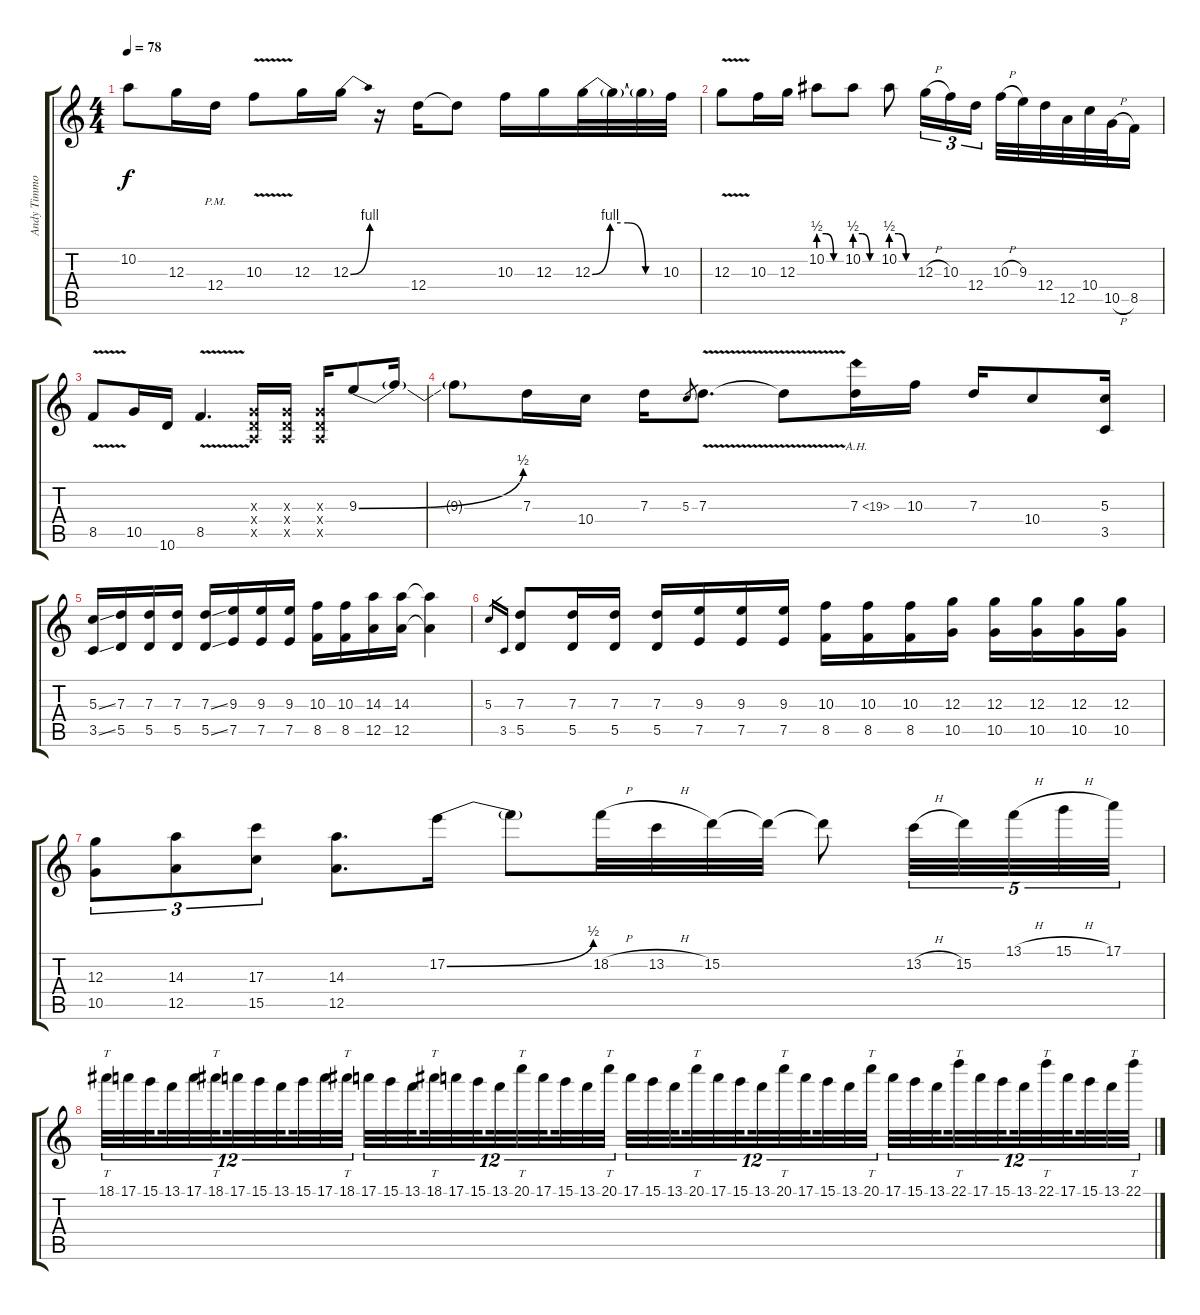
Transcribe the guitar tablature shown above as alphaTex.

\track ("Andy Timmons" "Andy Timmo") {instrument distortionguitar}
\staff {score tabs}
\tuning (E4 B3 G3 D3 A2 E2) {hide}
\ts (4 4)
\tempo 78
\clef g2
\ks c
10.2{t}.8{dy f} 12.3.16 12.4{pm}.16 10.3{v}.8 12.3.16 12.3{be (bend 0 0 60 4)}.16 r.16 12.4.16 12.4{t}.8 10.3.16 12.3.16 12.3{be (custom 0 0 15 4 30 4 45 0 60 0)}.32 12.3{t}.32 12.3{t}.32 10.3.32 |
12.3{v}.8 10.3.16 12.3.16 10.2{be (custom 0 2 20 2 40 0 60 0)}.8 10.2{be (custom 0 2 20 2 40 0 60 0)}.8 10.2{be (custom 0 2 20 2 40 0 60 0)}.8 12.3{h}.16{tu (3 2)} 10.3.16{tu (3 2)} 12.4.16{tu (3 2)} 10.3{h}.32 9.3.32 12.4.32 12.5.32 10.4.32 10.5{h}.32 8.5.16 |
8.5{v}.8 10.5.16 10.6.16 8.5{v}.4{d} (0.3{x} 0.4{x} 0.5{x}).16 (0.3{x} 0.4{x} 0.5{x}).16 (0.3{x} 0.4{x} 0.5{x}).16 9.3{be (bend 0 0 60 2)}.8 9.3{t}.16 |
9.3{t}.8 7.3.16 10.4.16 7.3.16 5.3.8{gr} 7.3{v}.8{d} 7.3{t}.8 7.3{ah 12}.16 10.3.16 7.3.16 10.4.8 (5.3 3.5).16 |
(5.3{ss} 3.5{ss}).16 (7.3 5.5).16 (7.3 5.5).16 (7.3 5.5).16 (7.3{ss} 5.5{ss}).16 (9.3 7.5).16 (9.3 7.5).16 (9.3 7.5).16 (10.3 8.5).16 (10.3 8.5).16 (14.3 12.5).16 (14.3 12.5).16 (14.3{t} 12.5{t}).4 |
5.3.16{gr} 3.5.16{gr} (7.3 5.5).8 (7.3 5.5).16 (7.3 5.5).16 (7.3 5.5).16 (9.3 7.5).16 (9.3 7.5).16 (9.3 7.5).16 (10.3 8.5).16 (10.3 8.5).16 (10.3 8.5).16 (12.3 10.5).16 (12.3 10.5).16 (12.3 10.5).16 (12.3 10.5).16 (12.3 10.5).16 |
(12.3 10.5).8{tu (3 2)} (14.3 12.5).8{tu (3 2)} (17.3 15.5).8{tu (3 2)} (14.3 12.5).8{d} 17.2{be (bend 0 0 60 2)}.16 17.2{t}.8 18.2{h}.32 13.2{h}.32 15.2.32 15.2{t}.32 15.2{t}.8 13.2{h}.32{tu (5 4)} 15.2.32{tu (5 4)} 13.1{h}.32{tu (5 4)} 15.1{h}.32{tu (5 4)} 17.1.32{tu (5 4)} |
18.1.32{tt tu (12 8)} 17.1.32{tu (12 8)} 15.1.32{tu (12 8) beam splitsecondary} 13.1.32{tu (12 8)} 17.1.32{tu (12 8)} 18.1.32{tt tu (12 8) beam splitsecondary} 17.1.32{tu (12 8)} 15.1.32{tu (12 8)} 13.1.32{tu (12 8) beam splitsecondary} 15.1.32{tu (12 8)} 17.1.32{tu (12 8)} 18.1.32{tt tu (12 8)} 17.1.32{tu (12 8)} 15.1.32{tu (12 8)} 13.1.32{tu (12 8) beam splitsecondary} 18.1.32{tt tu (12 8)} 17.1.32{tu (12 8)} 15.1.32{tu (12 8) beam splitsecondary} 13.1.32{tu (12 8)} 20.1.32{tt tu (12 8)} 17.1.32{tu (12 8) beam splitsecondary} 15.1.32{tu (12 8)} 13.1.32{tu (12 8)} 20.1.32{tt tu (12 8)} 17.1.32{tu (12 8)} 15.1.32{tu (12 8)} 13.1.32{tu (12 8) beam splitsecondary} 20.1.32{tt tu (12 8)} 17.1.32{tu (12 8)} 15.1.32{tu (12 8) beam splitsecondary} 13.1.32{tu (12 8)} 20.1.32{tt tu (12 8)} 17.1.32{tu (12 8) beam splitsecondary} 15.1.32{tu (12 8)} 13.1.32{tu (12 8)} 20.1.32{tt tu (12 8)} 17.1.32{tu (12 8)} 15.1.32{tu (12 8)} 13.1.32{tu (12 8) beam splitsecondary} 22.1.32{tt tu (12 8)} 17.1.32{tu (12 8)} 15.1.32{tu (12 8) beam splitsecondary} 13.1.32{tu (12 8)} 22.1.32{tt tu (12 8)} 17.1.32{tu (12 8) beam splitsecondary} 15.1.32{tu (12 8)} 13.1.32{tu (12 8)} 22.1.32{tt tu (12 8)}
